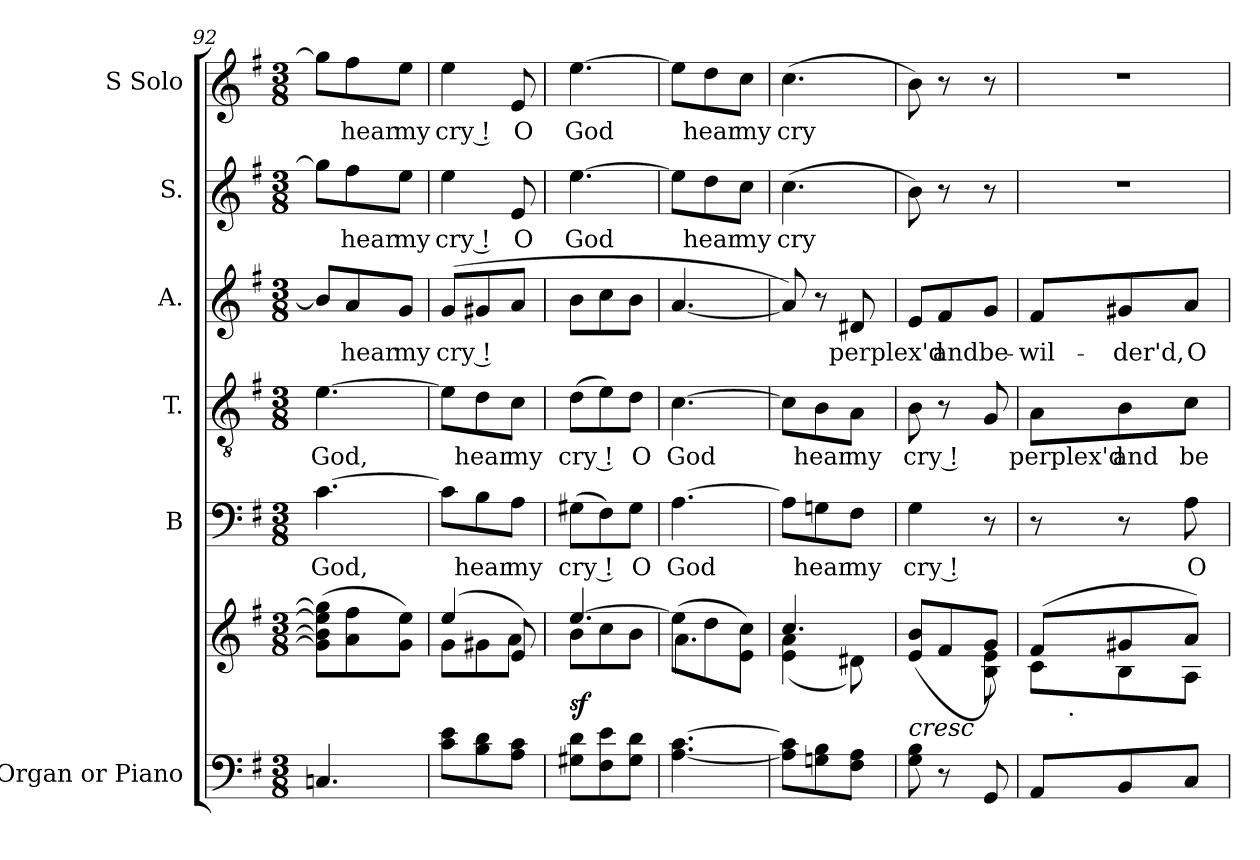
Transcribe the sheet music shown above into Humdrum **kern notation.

**kern	**kern	**dynam	**kern	**text	**kern	**text	**kern	**text	**kern	**text	**kern	**text
*part6	*part6	*part6	*part5	*part5	*part4	*part4	*part3	*part3	*part2	*part2	*part1	*part1
*staff7	*staff6	*staff6/7	*staff5	*staff5	*staff4	*staff4	*staff3	*staff3	*staff2	*staff2	*staff1	*staff1
*I"Organ or  Piano	*	*	*I"B	*	*I"T.	*	*I"A.	*	*I"S.	*	*I"S    Solo	*
*	*	*	*I'B.	*	*I'T.	*	*I'A.	*	*I'S.	*	*I'S.	*
*clefF4	*clefG2	*	*clefF4	*	*clefGv2	*	*clefG2	*	*clefG2	*	*clefG2	*
*	*	*	*	*	*ITrd7c12	*	*	*	*	*	*	*
*k[f#]	*k[f#]	*	*k[f#]	*	*k[f#]	*	*k[f#]	*	*k[f#]	*	*k[f#]	*
*G:	*G:	*	*G:	*	*G:	*	*G:	*	*G:	*	*G:	*
*M3/8	*M3/8	*	*M3/8	*	*M3/8	*	*M3/8	*	*M3/8	*	*M3/8	*
=92	=92	=92	=92	=92	=92	=92	=92	=92	=92	=92	=92	=92
!	!	!	!	!LO:LY:b:color=#000000	!	!	!	!	!	!	!	!
!	!	!	!	!	!	!LO:LY:b:color=#000000	!	!	!	!	!	!
4.Cni/	(8gi]\ 8bi]\ 8eei]\ 8ggi]\L	.	[4.ci\	God,	[4.Ei\	God,	8bi/L]	.	8ggi\L]	.	8ggi\L]	.
!	!	!	!	!	!	!	!	!LO:LY:b:color=#000000	!	!	!	!
!	!	!	!	!	!	!	!	!	!	!LO:LY:b:color=#000000	!	!
!	!	!	!	!	!	!	!	!	!	!	!	!LO:LY:b:color=#000000
.	8ai\ 8ff#i\	.	.	.	.	.	8ai/	hear	8ff#i\	hear	8ff#i\	hear
!	!	!	!	!	!	!	!	!LO:LY:b:color=#000000	!	!	!	!
!	!	!	!	!	!	!	!	!	!	!LO:LY:b:color=#000000	!	!
!	!	!	!	!	!	!	!	!	!	!	!	!LO:LY:b:color=#000000
.	8gi\ 8eei\J)	.	.	.	.	.	8gi/J	my	8eei\J	my	8eei\J	my
=93	=93	=93	=93	=93	=93	=93	=93	=93	=93	=93	=93	=93
*	*^	*	*	*	*	*	*	*	*	*	*	*
!	!	!	!	!	!	!	!	!	!LO:LY:b:color=#000000	!	!	!	!
!	!	!	!	!	!	!	!	!	!	!	!LO:LY:b:color=#000000	!	!
!	!	!	!	!	!	!	!	!	!	!	!	!	!LO:LY:b:color=#000000
8ci\ 8ei\L	(4eei/	8gi\L	.	8ci\L]	.	8Ei\L]	.	(8gi/L	cry !	4eei\	cry !	4eei\	cry !
!	!	!	!	!	!LO:LY:b:color=#000000	!	!	!	!	!	!	!	!
!	!	!	!	!	!	!	!LO:LY:b:color=#000000	!	!	!	!	!	!
8Bi\ 8di\	.	8g#Xi\	.	8Bi\	hear	8Di\	hear	8g#Xi/	.	.	.	.	.
!	!	!	!	!	!LO:LY:b:color=#000000	!	!	!	!	!	!	!	!
!	!	!	!	!	!	!	!LO:LY:b:color=#000000	!	!	!	!	!	!
!	!	!	!	!	!	!	!	!	!	!	!LO:LY:b:color=#000000	!	!
!	!	!	!	!	!	!	!	!	!	!	!	!	!LO:LY:b:color=#000000
8Ai\ 8ci\J	8ei/)	8ai\J	.	8Ai\J	my	8Ci\J	my	8ai/J	.	8ei/	O	8ei/	O
=94	=94	=94	=94	=94	=94	=94	=94	=94	=94	=94	=94	=94	=94
!	!	!	!	!	!LO:LY:b:color=#000000	!	!	!	!	!	!	!	!
!	!	!	!	!	!	!	!LO:LY:b:color=#000000	!	!	!	!	!	!
!	!	!	!	!	!	!	!	!	!	!	!LO:LY:b:color=#000000	!	!
!	!	!	!	!	!	!	!	!	!	!	!	!	!LO:LY:b:color=#000000
8G#Xi\ 8di\L	[4.eei/	8bi\L	sf	(8G#Xi\L	cry !	(8Di\L	cry !	8bi\L	.	[4.eei\	God	[4.eei\	God
8F#i\ 8ei\	.	8cci\	.	8F#i\)	.	8Ei\)	.	8cci\	.	.	.	.	.
!	!	!	!	!	!LO:LY:b:color=#000000	!	!	!	!	!	!	!	!
!	!	!	!	!	!	!	!LO:LY:b:color=#000000	!	!	!	!	!	!
8G#i\ 8di\J	.	8bi\J	.	8G#i\J	O	8Di\J	O	8bi\J	.	.	.	.	.
=95	=95	=95	=95	=95	=95	=95	=95	=95	=95	=95	=95	=95	=95
!	!	!	!	!	!LO:LY:b:color=#000000	!	!	!	!	!	!	!	!
!	!	!	!	!	!	!	!LO:LY:b:color=#000000	!	!	!	!	!	!
[4.Ai\ [4.ci	(8eei\L]	4.ai\	.	[4.Ai\	God	[4.Ci\	God	[4.ai/	.	8eei\L]	.	8eei\L]	.
!	!	!	!	!	!	!	!	!	!	!	!LO:LY:b:color=#000000	!	!
!	!	!	!	!	!	!	!	!	!	!	!	!	!LO:LY:b:color=#000000
.	8ddi\	.	.	.	.	.	.	.	.	8ddi\	hear	8ddi\	hear
!	!	!	!	!	!	!	!	!	!	!	!LO:LY:b:color=#000000	!	!
!	!	!	!	!	!	!	!	!	!	!	!	!	!LO:LY:b:color=#000000
.	8ei\ 8cci\J)	.	.	.	.	.	.	.	.	8cci\J	my	8cci\J	my
=96	=96	=96	=96	=96	=96	=96	=96	=96	=96	=96	=96	=96	=96
!	!	!	!	!	!	!	!	!	!	!	!LO:LY:b:color=#000000	!	!
!	!	!	!	!	!	!	!	!	!	!	!	!	!LO:LY:b:color=#000000
8Ai]\ 8ci]\L	4.cci/	(4ei\ 4ai	.	8Ai\L]	.	8Ci\L]	.	8ai/])	.	(4.cci\	cry	(4.cci\	cry
!	!	!	!	!	!LO:LY:b:color=#000000	!	!	!	!	!	!	!	!
!	!	!	!	!	!	!	!LO:LY:b:color=#000000	!	!	!	!	!	!
8Gni\ 8Bi\	.	.	.	8Gni\	hear	8BBi\	hear	8r	.	.	.	.	.
!	!	!	!	!	!LO:LY:b:color=#000000	!	!	!	!	!	!	!	!
!	!	!	!	!	!	!	!LO:LY:b:color=#000000	!	!	!	!	!	!
!	!	!	!	!	!	!	!	!	!LO:LY:b:color=#000000	!	!	!	!
8F#i\ 8Ai\J	.	8d#Xi\)	.	8F#i\J	my	8AAi\J	my	8d#Xi/	perplex'd	.	.	.	.
=97	=97	=97	=97	=97	=97	=97	=97	=97	=97	=97	=97	=97	=97
!	!	!	!	!	!LO:LY:b:color=#000000	!	!	!	!	!	!	!	!
!	!LO:TX:b:i:t=cresc	!	!	!	!	!	!	!	!	!	!	!	!
!	!	!	!	!	!	!	!LO:LY:b:color=#000000	!	!	!	!	!	!
8Gi\ 8Bi	(8ei/ 8bi/L	4ryy	.	4Gi\	cry !	8BBi\	cry !	8ei/L	.	8bi\)	.	8bi\)	.
!	!	!	!	!	!	!	!	!	!LO:LY:b:color=#000000	!	!	!	!
8r	8f#i/	.	.	.	.	8r	.	8f#i/	and	8r	.	8r	.
!	!	!	!	!	!	!	!	!	!LO:LY:b:color=#000000	!	!	!	!
8GGi/	8gi/J)	8Bi\ 8ei	.	8r	.	8GGi/	.	8gi/J	be-	8r	.	8r	.
=98	=98	=98	=98	=98	=98	=98	=98	=98	=98	=98	=98	=98	=98
!	!	!	!	!	!	!	!LO:LY:b:color=#000000	!	!	!	!	!	!
!	!	!	!	!	!	!	!	!	!LO:LY:b:color=#000000	!LO:N:vis=1	!	!LO:N:vis=1	!
*	*	*^	*	*	*	*	*	*	*	*	*	*	*
8AAi/L	(8f#i/L	8ci\L	32.ryy	.	8r	.	8AAi\L	perplex'd	8f#i/L	-wil-	4.r	.	4.r	.
!	!	!	!LO:TX:b:t=.	!	!	!	!	!	!	!	!	!	!	!
.	.	.	4ryy	.	.	.	.	.	.	.	.	.	.	.
!	!	!	!	!	!	!	!	!LO:LY:b:color=#000000	!	!	!	!	!	!
!	!	!	!	!	!	!	!	!	!	!LO:LY:b:color=#000000	!	!	!	!
8BBi/	8g#Xi/	8Bi\	.	.	8r	.	8BBi\	and	8g#Xi/	-der'd,	.	.	.	.
!	!	!	!	!	!	!LO:LY:b:color=#000000	!	!	!	!	!	!	!	!
!	!	!	!	!	!	!	!	!LO:LY:b:color=#000000	!	!	!	!	!	!
!	!	!	!	!	!	!	!	!	!	!LO:LY:b:color=#000000	!	!	!	!
8Ci/J	8ai/J)	8Ai\J	.	.	8Ai\	O	8Ci\J	be-	8ai/J	O	.	.	.	.
.	.	.	16ryy	.	.	.	.	.	.	.	.	.	.	.
.	.	.	64ryy	.	.	.	.	.	.	.	.	.	.	.
*	*v	*v	*v	*	*	*	*	*	*	*	*	*	*	*
=	=	=	=	=	=	=	=	=	=	=	=	=
*-	*-	*-	*-	*-	*-	*-	*-	*-	*-	*-	*-	*-
